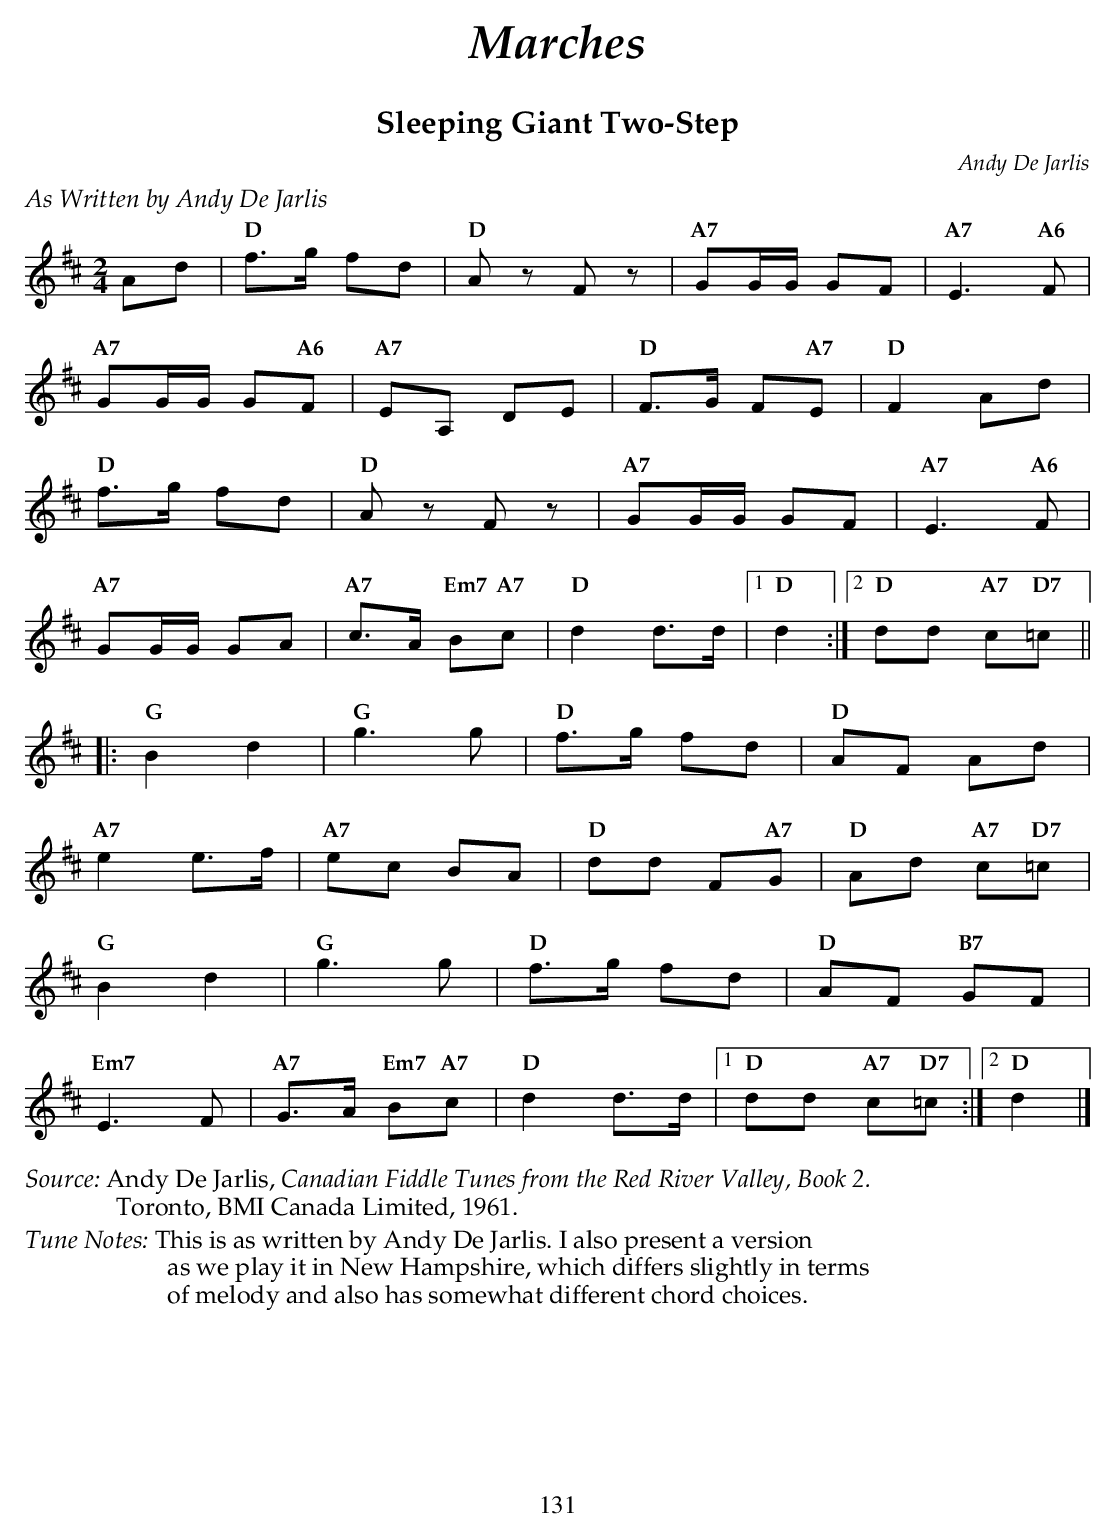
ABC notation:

X:1
T:Sleeping Giant Two-Step
C:Andy De Jarlis
M:2/4
L:1/8
K:D.
%%text $2As Written by Andy De Jarlis$0
Ad |\
"D" f>g fd        | "D" A z F z | "A7" GG/G/ GF  | "A7" E2> "A6" F2 |
"A7" GG/G/ G"A6"F | "A7" EA, DE | "D" F>G F"A7"E | "D" F2 Ad|
"D" f>g fd        | "D" A z F z | "A7" GG/G/ GF  | "A7" E2> "A6" F2 |
"A7" GG/G/ GA     | "A7" c>A "Em7" B"A7"c | "D" d2 d>d \
|1 "D" d2        :|2 "D" dd "A7" c"D7"=c         ||
|: "G" B2 d2      | "G" g2>g2   | "D" f>g fd     | "D" AF Ad |
"A7" e2 e>f       | "A7" ec BA  | "D" dd F"A7"G  | "D" Ad "A7" c"D7"=c|
"G" B2 d2         | "G" g2>g2   | "D" f>g fd     | "D" AF "B7" GF|
"Em7" E2>F2       | "A7"G>A "Em7" B"A7"c | "D" d2 d3/2d/ \
|1 "D" dd "A7" c"D7"=c:|2 "D" d2         |]
